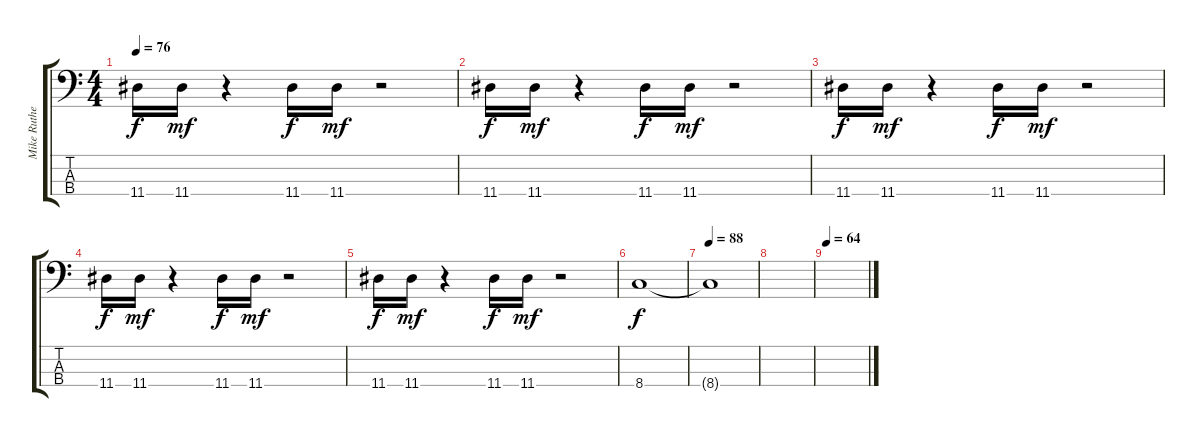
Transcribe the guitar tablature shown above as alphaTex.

\track ("Mike Rutherford" "Mike Ruthe") {instrument electricbasspick}
\staff {score tabs}
\tuning (G2 D2 A1 E1) {hide}
\ts (4 4)
\tempo 76
\clef f4
\ks c
11.4.16{dy f} 11.4.16{dy mf} r.4 11.4.16{dy f} 11.4.16{dy mf} r.2 |
11.4.16{dy f} 11.4.16{dy mf} r.4 11.4.16{dy f} 11.4.16{dy mf} r.2 |
11.4.16{dy f} 11.4.16{dy mf} r.4 11.4.16{dy f} 11.4.16{dy mf} r.2 |
11.4.16{dy f} 11.4.16{dy mf} r.4 11.4.16{dy f} 11.4.16{dy mf} r.2 |
11.4.16{dy f} 11.4.16{dy mf} r.4 11.4.16{dy f} 11.4.16{dy mf} r.2 |
8.4.1{dy f} |
\tempo 88
8.4{t}.1 |
|
\tempo 64
